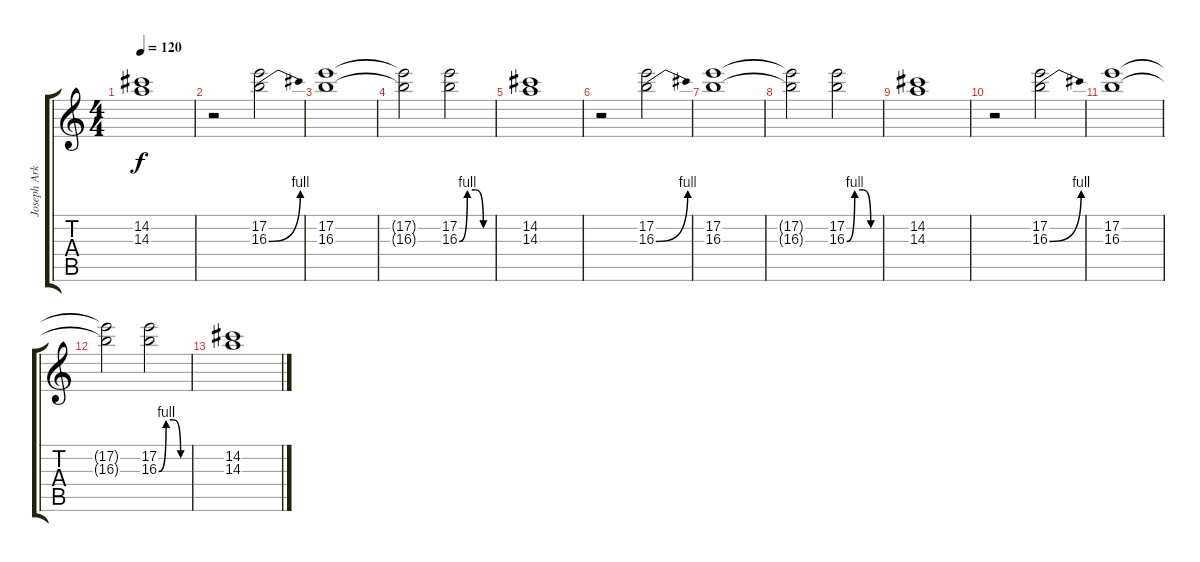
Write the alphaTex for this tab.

\track ("Joseph Arkansas" "Joseph Ark") {instrument electricguitarjazz}
\staff {score tabs}
\tuning (E4 B3 G3 D3 A2 E2) {hide}
\ts (4 4)
\tempo 120
\clef g2
\ks c
(14.2 14.3).1{dy f} |
r.2 (17.2 16.3{be (bend 0 0 60 4)}).2 |
(17.2 16.3).1 |
(17.2{t} 16.3{t}).2 (17.2 16.3{be (custom 0 0 15 4 30 4 45 0 60 0)}).2 |
(14.2 14.3).1 |
r.2 (17.2 16.3{be (bend 0 0 60 4)}).2 |
(17.2 16.3).1 |
(17.2{t} 16.3{t}).2 (17.2 16.3{be (custom 0 0 15 4 30 4 45 0 60 0)}).2 |
(14.2 14.3).1 |
r.2 (17.2 16.3{be (bend 0 0 60 4)}).2 |
(17.2 16.3).1 |
(17.2{t} 16.3{t}).2 (17.2 16.3{be (custom 0 0 15 4 30 4 45 0 60 0)}).2 |
(14.2 14.3).1
